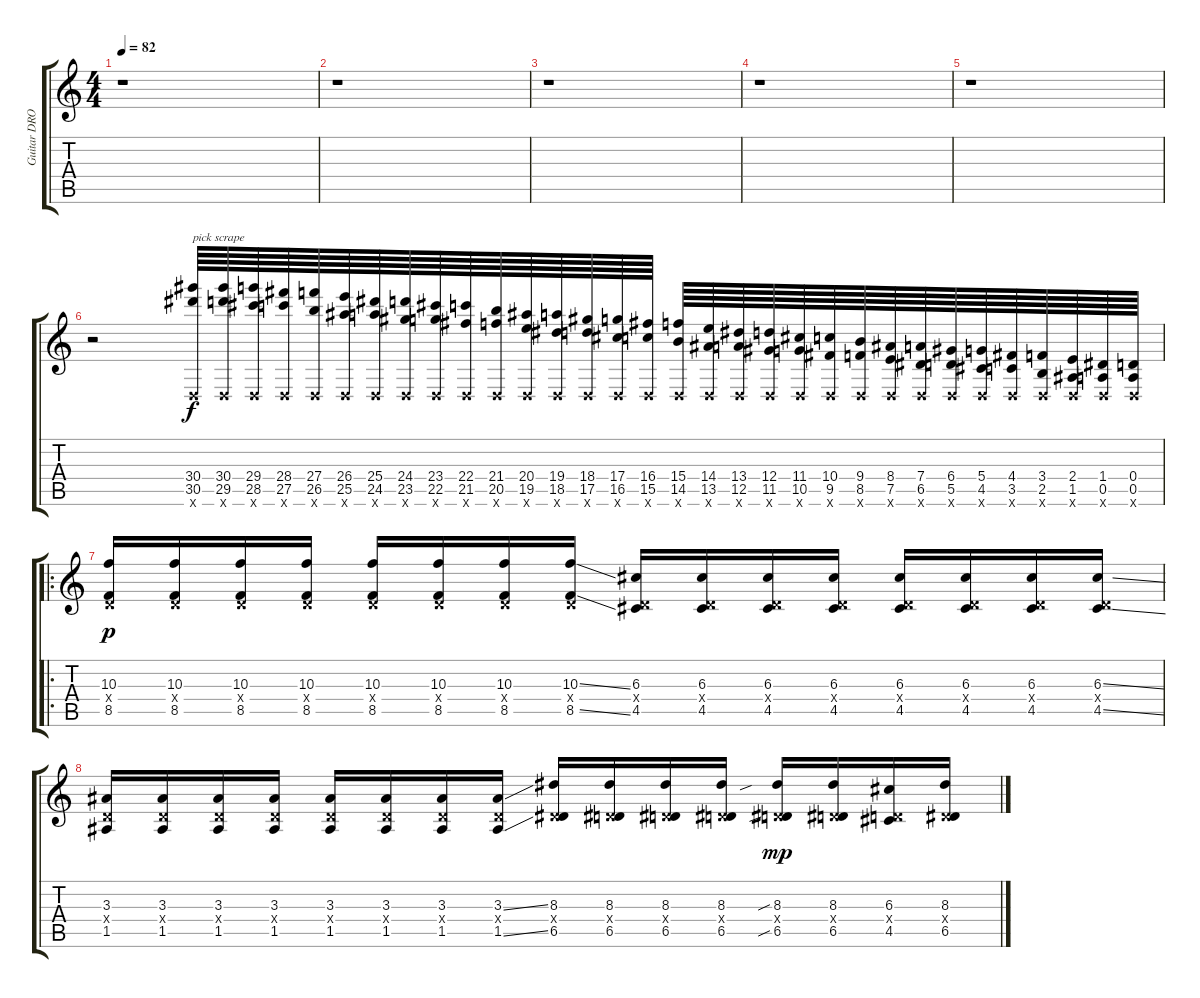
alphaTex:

\track ("Guitar DROP-D THREE" "Guitar DRO") {instrument distortionguitar}
\staff {score tabs}
\tuning (E4 B3 G3 D3 A2 D2) {hide}
\ts (4 4)
\tempo 82
\clef g2
\ks c
r.1{dy fff} |
r.1 |
r.1 |
r.1 |
r.1 |
r.2{volume 16 balance 0 instrument distortionguitar} (30.4 30.5 0.6{x}).64{txt "pick scrape" dy f balance 16} (30.4 29.5 0.6{x}).64 (29.4 28.5 0.6{x}).64 (28.4 27.5 0.6{x}).64 (27.4 26.5 0.6{x}).64 (26.4 25.5 0.6{x}).64 (25.4 24.5 0.6{x}).64 (24.4 23.5 0.6{x}).64 (23.4 22.5 0.6{x}).64 (22.4 21.5 0.6{x}).64 (21.4 20.5 0.6{x}).64 (20.4 19.5 0.6{x}).64 (19.4 18.5 0.6{x}).64 (18.4 17.5 0.6{x}).64 (17.4 16.5 0.6{x}).64 (16.4 15.5 0.6{x}).64 (15.4 14.5 0.6{x}).64 (14.4 13.5 0.6{x}).64 (13.4 12.5 0.6{x}).64 (12.4 11.5 0.6{x}).64 (11.4 10.5 0.6{x}).64 (10.4 9.5 0.6{x}).64 (9.4 8.5 0.6{x}).64 (8.4 7.5 0.6{x}).64 (7.4 6.5 0.6{x}).64 (6.4 5.5 0.6{x}).64 (5.4 4.5 0.6{x}).64 (4.4 3.5 0.6{x}).64 (3.4 2.5 0.6{x}).64 (2.4 1.5 0.6{x}).64 (1.4 0.5 0.6{x}).64 (0.4 0.5 0.6{x}).64 |
\ro
(10.3 0.4{x} 8.5).16{dy p balance 8} (10.3 0.4{x} 8.5).16 (10.3 0.4{x} 8.5).16 (10.3 0.4{x} 8.5).16 (10.3 0.4{x} 8.5).16 (10.3 0.4{x} 8.5).16 (10.3 0.4{x} 8.5).16 (10.3{ss} 0.4{x} 8.5{ss}).16 (6.3 0.4{x} 4.5).16 (6.3 0.4{x} 4.5).16 (6.3 0.4{x} 4.5).16 (6.3 0.4{x} 4.5).16 (6.3 0.4{x} 4.5).16 (6.3 0.4{x} 4.5).16 (6.3 0.4{x} 4.5).16 (6.3{ss} 0.4{x} 4.5{ss}).16 |
(3.3 0.4{x} 1.5).16 (3.3 0.4{x} 1.5).16 (3.3 0.4{x} 1.5).16 (3.3 0.4{x} 1.5).16 (3.3 0.4{x} 1.5).16 (3.3 0.4{x} 1.5).16 (3.3 0.4{x} 1.5).16 (3.3{ss} 0.4{x} 1.5{ss}).16 (8.3 0.4{x} 6.5).16 (8.3 0.4{x} 6.5).16 (8.3 0.4{x} 6.5).16 (8.3 0.4{x} 6.5).16 (8.3{sib} 0.4{x} 6.5{sib}).16{dy mp} (8.3 0.4{x} 6.5).16 (6.3 0.4{x} 4.5).16 (8.3 0.4{x} 6.5).16
